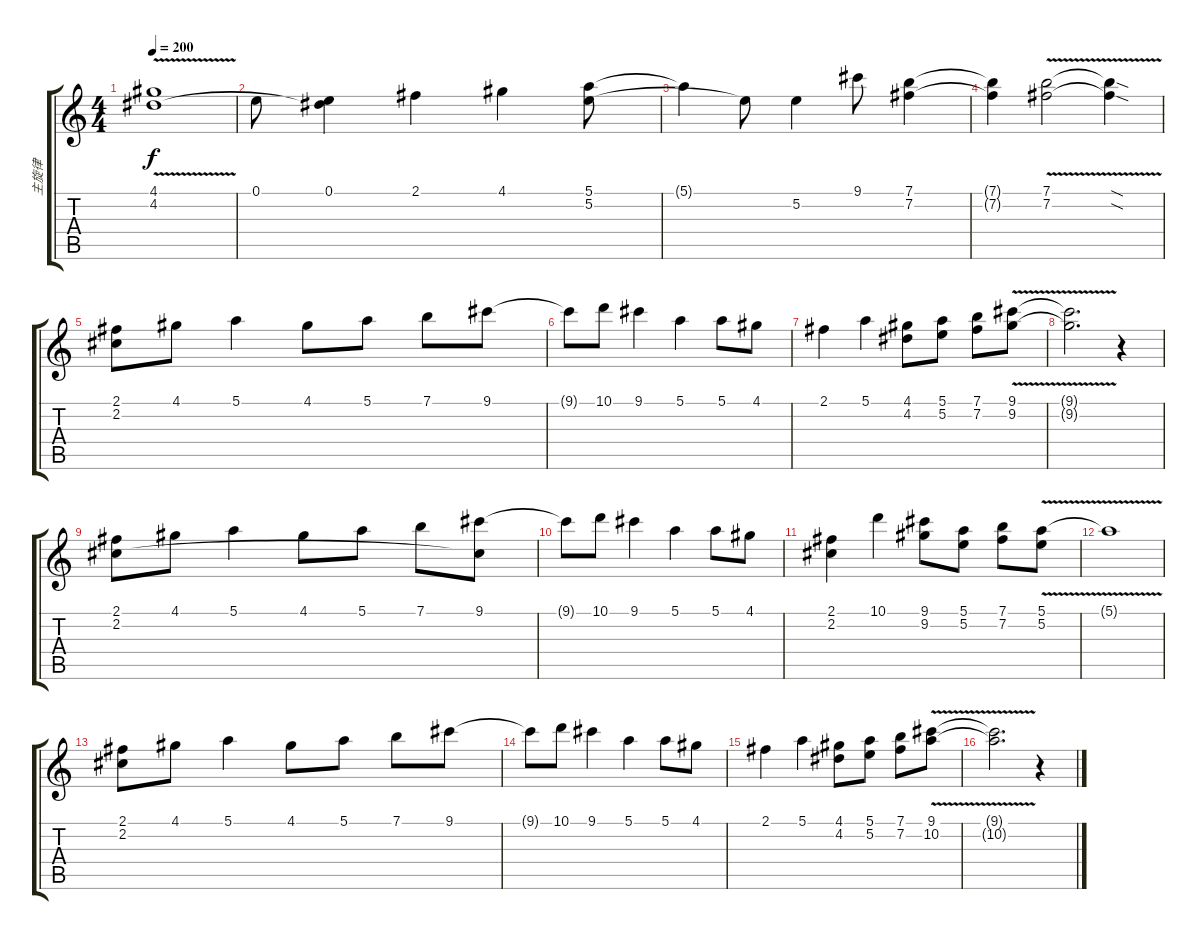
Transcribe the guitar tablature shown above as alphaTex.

\track ("主旋律" "主旋律") {instrument overdrivenguitar}
\staff {score tabs}
\tuning (E4 B3 G3 D3 A2 E2) {hide}
\ts (4 4)
\tempo 200
\clef g2
\ks c
(4.1{v} 4.2).1{dy f} |
0.1.8 (0.1 4.2{t}).4 2.1.4 4.1.4 (5.1 5.2).8 |
5.1{t}.4 5.2{t}.8 5.2.4 9.1.8 (7.1 7.2).4 |
(7.1{t} 7.2{t}).4 (7.1{v} 7.2).2 (7.1{sod t} 7.2{sod t}).4 |
(2.1 2.2).8 4.1.8 5.1.4 4.1.8 5.1.8 7.1.8 9.1.8 |
9.1{t}.8 10.1.8 9.1.4 5.1.4 5.1.8 4.1.8 |
2.1.4 5.1.4 (4.1 4.2).8 (5.1 5.2).8 (7.1 7.2).8 (9.1{v} 9.2).8 |
(9.1{t} 9.2{t}).2{d} r.4 |
(2.1 2.2).8 4.1.8 5.1.4 4.1.8 5.1.8 7.1.8 (9.1 2.2{t}).8 |
9.1{t}.8 10.1.8 9.1.4 5.1.4 5.1.8 4.1.8 |
(2.1 2.2).4 10.1.4 (9.1 9.2).8 (5.1 5.2).8 (7.1 7.2).8 (5.1{v} 5.2).8 |
5.1{t}.1 |
(2.1 2.2).8 4.1.8 5.1.4 4.1.8 5.1.8 7.1.8 9.1.8 |
9.1{t}.8 10.1.8 9.1.4 5.1.4 5.1.8 4.1.8 |
2.1.4 5.1.4 (4.1 4.2).8 (5.1 5.2).8 (7.1 7.2).8 (9.1{v} 10.2).8 |
(9.1{t} 10.2{t}).2{d} r.4
